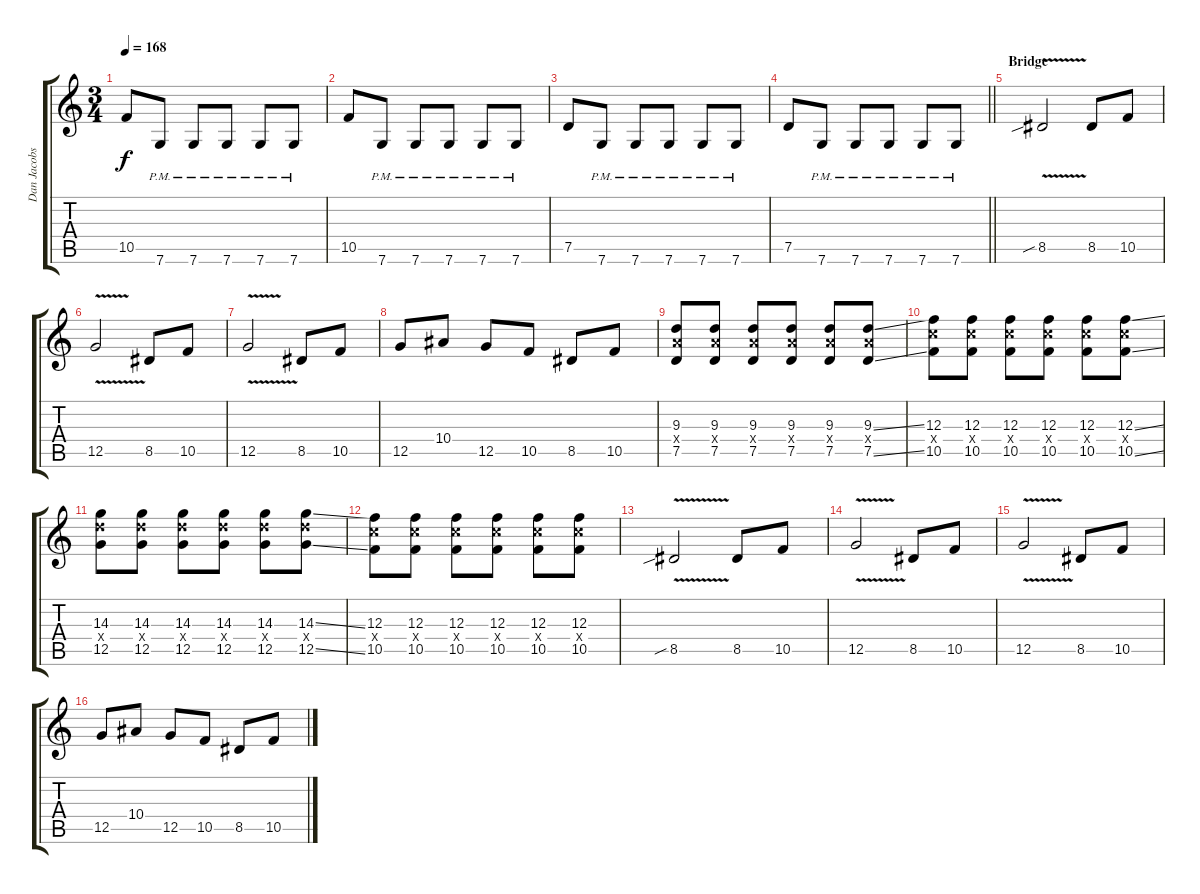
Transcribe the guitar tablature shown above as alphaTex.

\track ("Dan Jacobs" "Dan Jacobs") {instrument distortionguitar}
\staff {score tabs}
\tuning (D4 A3 F3 C3 G2 C2) {hide}
\ts (3 4)
\tempo 168
\clef g2
\ks c
10.5.8{dy f} 7.6{pm}.8 7.6{pm}.8 7.6{pm}.8 7.6{pm}.8 7.6{pm}.8 |
10.5.8 7.6{pm}.8 7.6{pm}.8 7.6{pm}.8 7.6{pm}.8 7.6{pm}.8 |
7.5.8 7.6{pm}.8 7.6{pm}.8 7.6{pm}.8 7.6{pm}.8 7.6{pm}.8 |
\barLineRight lightlight
7.5.8 7.6{pm}.8 7.6{pm}.8 7.6{pm}.8 7.6{pm}.8 7.6{pm}.8 |
\section ("" "Bridge")
8.5{v sib}.2 8.5.8 10.5.8 |
12.5{v}.2 8.5.8 10.5.8 |
12.5{v}.2 8.5.8 10.5.8 |
12.5.8 10.4.8 12.5.8 10.5.8 8.5.8 10.5.8 |
(9.3 9.4{x} 7.5).8 (9.3 9.4{x} 7.5).8 (9.3 9.4{x} 7.5).8 (9.3 9.4{x} 7.5).8 (9.3 9.4{x} 7.5).8 (9.3{ss} 9.4{x} 7.5{ss}).8 |
(12.3 12.4{x} 10.5).8 (12.3 12.4{x} 10.5).8 (12.3 12.4{x} 10.5).8 (12.3 12.4{x} 10.5).8 (12.3 12.4{x} 10.5).8 (12.3{ss} 12.4{x} 10.5{ss}).8 |
(14.3 14.4{x} 12.5).8 (14.3 14.4{x} 12.5).8 (14.3 14.4{x} 12.5).8 (14.3 14.4{x} 12.5).8 (14.3 14.4{x} 12.5).8 (14.3{ss} 14.4{x} 12.5{ss}).8 |
(12.3 12.4{x} 10.5).8 (12.3 12.4{x} 10.5).8 (12.3 12.4{x} 10.5).8 (12.3 12.4{x} 10.5).8 (12.3 12.4{x} 10.5).8 (12.3 12.4{x} 10.5).8 |
8.5{v sib}.2 8.5.8 10.5.8 |
12.5{v}.2 8.5.8 10.5.8 |
12.5{v}.2 8.5.8 10.5.8 |
12.5.8 10.4.8 12.5.8 10.5.8 8.5.8 10.5.8
